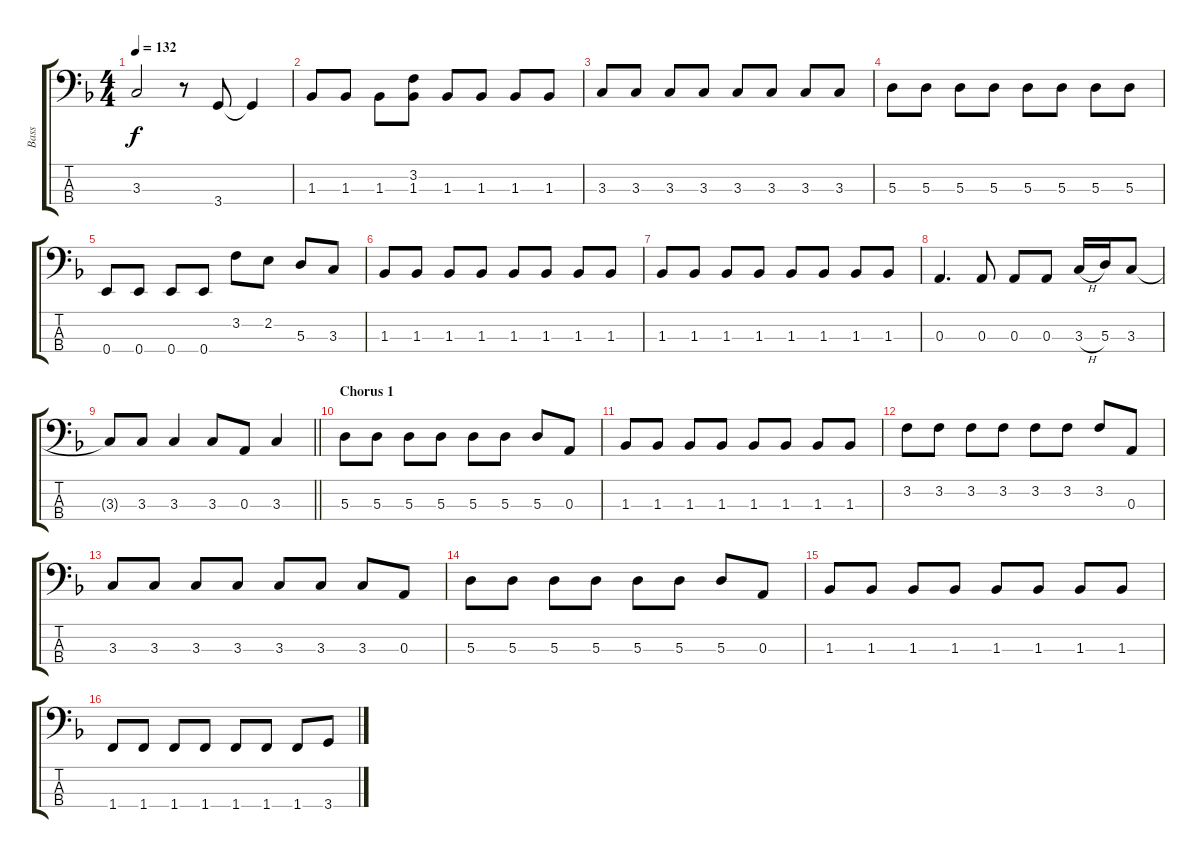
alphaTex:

\track ("Bass" "Bass") {instrument electricbassfinger}
\staff {score tabs}
\tuning (G2 D2 A1 E1) {hide}
\ts (4 4)
\tempo 132
\clef f4
\ks f
3.3{t}.2{dy f} r.8 3.4.8 3.4{t}.4 |
1.3.8 1.3.8 1.3.8 (3.2 1.3).8 1.3.8 1.3.8 1.3.8 1.3.8 |
3.3.8 3.3.8 3.3.8 3.3.8 3.3.8 3.3.8 3.3.8 3.3.8 |
5.3.8 5.3.8 5.3.8 5.3.8 5.3.8 5.3.8 5.3.8 5.3.8 |
0.4.8 0.4.8 0.4.8 0.4.8 3.2.8 2.2.8 5.3.8 3.3.8 |
1.3.8 1.3.8 1.3.8 1.3.8 1.3.8 1.3.8 1.3.8 1.3.8 |
1.3.8 1.3.8 1.3.8 1.3.8 1.3.8 1.3.8 1.3.8 1.3.8 |
0.3.4{d} 0.3.8 0.3.8 0.3.8 3.3{h}.16 5.3.16 3.3.8 |
\barLineRight lightlight
3.3{t}.8 3.3.8 3.3.4 3.3.8 0.3.8 3.3.4 |
\section ("" "Chorus 1")
5.3.8 5.3.8 5.3.8 5.3.8 5.3.8 5.3.8 5.3.8 0.3.8 |
1.3.8 1.3.8 1.3.8 1.3.8 1.3.8 1.3.8 1.3.8 1.3.8 |
3.2.8 3.2.8 3.2.8 3.2.8 3.2.8 3.2.8 3.2.8 0.3.8 |
3.3.8 3.3.8 3.3.8 3.3.8 3.3.8 3.3.8 3.3.8 0.3.8 |
5.3.8 5.3.8 5.3.8 5.3.8 5.3.8 5.3.8 5.3.8 0.3.8 |
1.3.8 1.3.8 1.3.8 1.3.8 1.3.8 1.3.8 1.3.8 1.3.8 |
1.4.8 1.4.8 1.4.8 1.4.8 1.4.8 1.4.8 1.4.8 3.4.8
